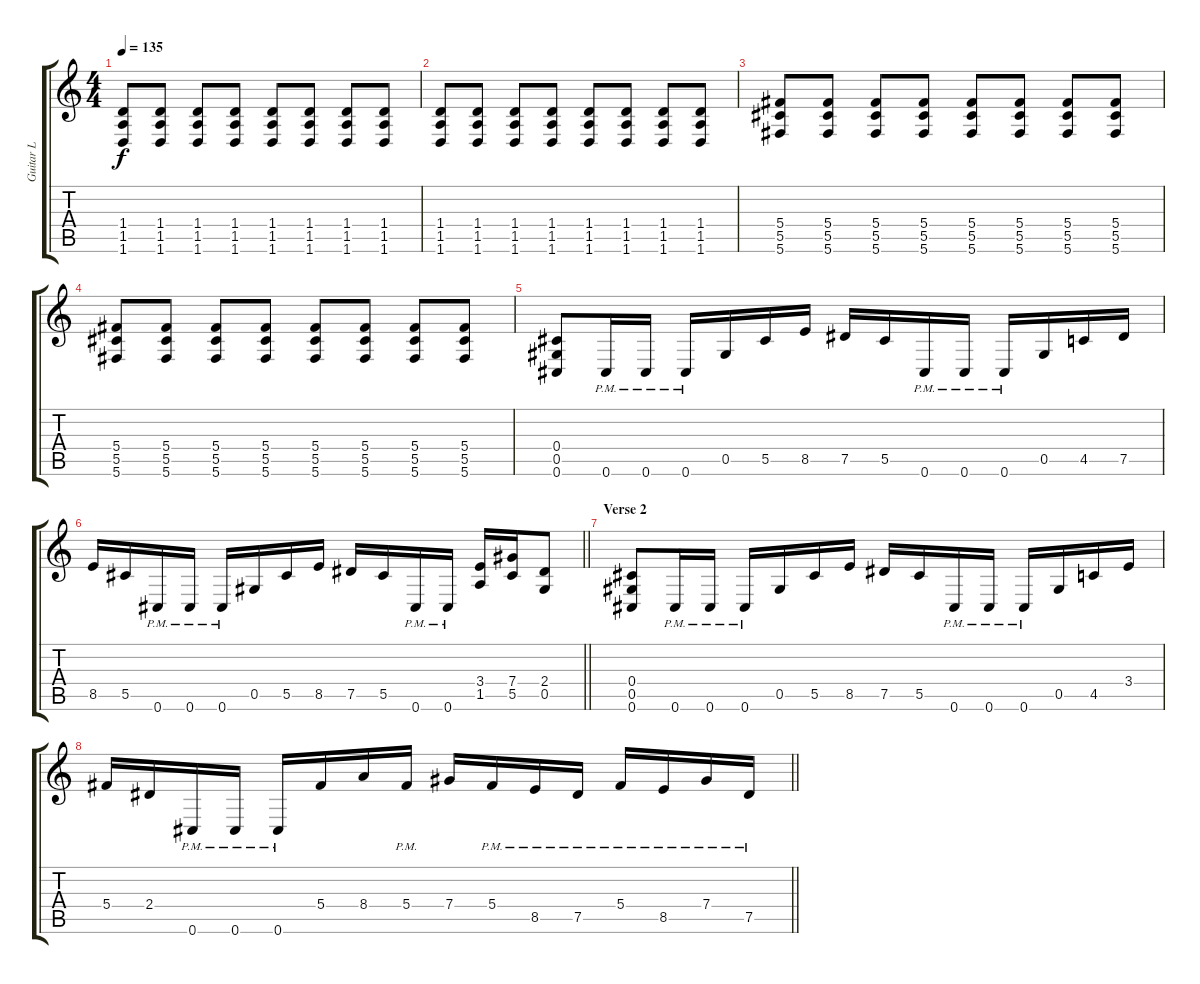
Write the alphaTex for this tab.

\track ("Guitar L" "Guitar L") {instrument distortionguitar}
\staff {score tabs}
\tuning (Eb4 Bb3 Gb3 Db3 Ab2 Db2) {hide}
\ts (4 4)
\tempo 135
\clef g2
\ks c
(1.4 1.5 1.6).8{dy f} (1.4 1.5 1.6).8 (1.4 1.5 1.6).8 (1.4 1.5 1.6).8 (1.4 1.5 1.6).8 (1.4 1.5 1.6).8 (1.4 1.5 1.6).8 (1.4 1.5 1.6).8 |
(1.4 1.5 1.6).8 (1.4 1.5 1.6).8 (1.4 1.5 1.6).8 (1.4 1.5 1.6).8 (1.4 1.5 1.6).8 (1.4 1.5 1.6).8 (1.4 1.5 1.6).8 (1.4 1.5 1.6).8 |
(5.4 5.5 5.6).8 (5.4 5.5 5.6).8 (5.4 5.5 5.6).8 (5.4 5.5 5.6).8 (5.4 5.5 5.6).8 (5.4 5.5 5.6).8 (5.4 5.5 5.6).8 (5.4 5.5 5.6).8 |
(5.4 5.5 5.6).8 (5.4 5.5 5.6).8 (5.4 5.5 5.6).8 (5.4 5.5 5.6).8 (5.4 5.5 5.6).8 (5.4 5.5 5.6).8 (5.4 5.5 5.6).8 (5.4 5.5 5.6).8 |
(0.4 0.5 0.6).8 0.6{pm}.16 0.6{pm}.16 0.6{pm}.16 0.5.16 5.5.16 8.5.16 7.5.16 5.5.16 0.6{pm}.16 0.6{pm}.16 0.6{pm}.16 0.5.16 4.5.16 7.5.16 |
\barLineRight lightlight
8.5.16 5.5.16 0.6{pm}.16 0.6{pm}.16 0.6{pm}.16 0.5.16 5.5.16 8.5.16 7.5.16 5.5.16 0.6{pm}.16 0.6{pm}.16 (3.4 1.5).16 (7.4 5.5).16 (2.4 0.5).8 |
\section ("" "Verse 2")
(0.4 0.5 0.6).8 0.6{pm}.16 0.6{pm}.16 0.6{pm}.16 0.5.16 5.5.16 8.5.16 7.5.16 5.5.16 0.6{pm}.16 0.6{pm}.16 0.6{pm}.16 0.5.16 4.5.16 3.4.16 |
\barLineRight lightlight
5.4.16 2.4.16 0.6{pm}.16 0.6{pm}.16 0.6{pm}.16 5.4.16 8.4.16 5.4{pm}.16 7.4.16 5.4{pm}.16 8.5{pm}.16 7.5{pm}.16 5.4{pm}.16 8.5{pm}.16 7.4{pm}.16 7.5{pm}.16
